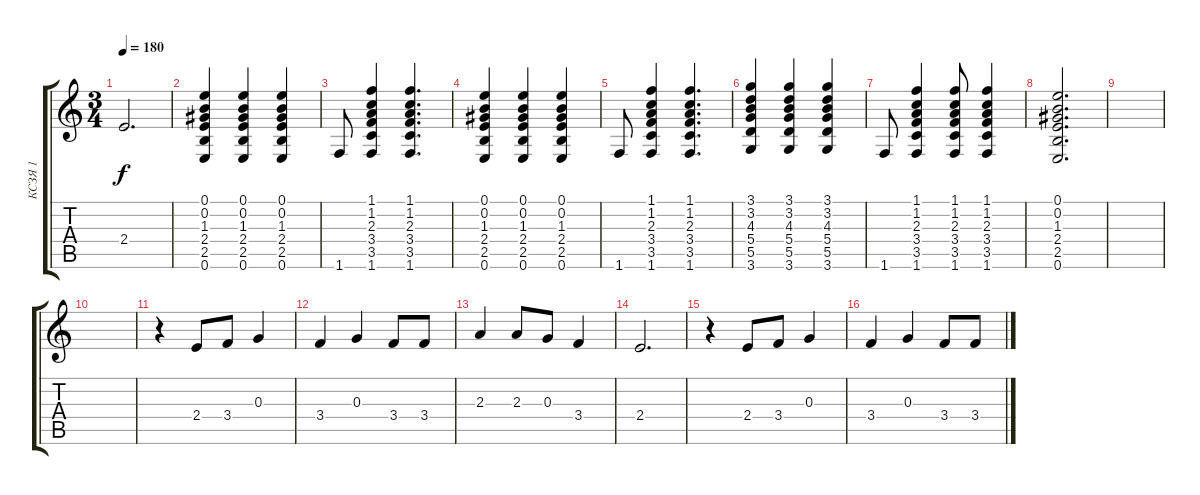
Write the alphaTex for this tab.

\track ("КСЗЯ 1" "КСЗЯ 1") {instrument acousticguitarsteel}
\staff {score tabs}
\tuning (E4 B3 G3 D3 A2 E2) {hide}
\ts (3 4)
\tempo 180
\clef g2
\ks c
2.4.2{d dy f} |
(0.1 0.2 1.3 2.4 2.5 0.6).4 (0.1 0.2 1.3 2.4 2.5 0.6).4 (0.1 0.2 1.3 2.4 2.5 0.6).4 |
1.6.8 (1.1 1.2 2.3 3.4 3.5 1.6).4 (1.1 1.2 2.3 3.4 3.5 1.6).4{d} |
(0.1 0.2 1.3 2.4 2.5 0.6).4 (0.1 0.2 1.3 2.4 2.5 0.6).4 (0.1 0.2 1.3 2.4 2.5 0.6).4 |
1.6.8 (1.1 1.2 2.3 3.4 3.5 1.6).4 (1.1 1.2 2.3 3.4 3.5 1.6).4{d} |
(3.1 3.2 4.3 5.4 5.5 3.6).4 (3.1 3.2 4.3 5.4 5.5 3.6).4 (3.1 3.2 4.3 5.4 5.5 3.6).4 |
1.6.8 (1.1 1.2 2.3 3.4 3.5 1.6).4 (1.1 1.2 2.3 3.4 3.5 1.6).8 (1.1 1.2 2.3 3.4 3.5 1.6).4 |
(0.1 0.2 1.3 2.4 2.5 0.6).2{d} |
|
|
r.4 2.4.8 3.4.8 0.3.4 |
3.4.4 0.3.4 3.4.8 3.4.8 |
2.3.4 2.3.8 0.3.8 3.4.4 |
2.4.2{d} |
r.4 2.4.8 3.4.8 0.3.4 |
3.4.4 0.3.4 3.4.8 3.4.8
